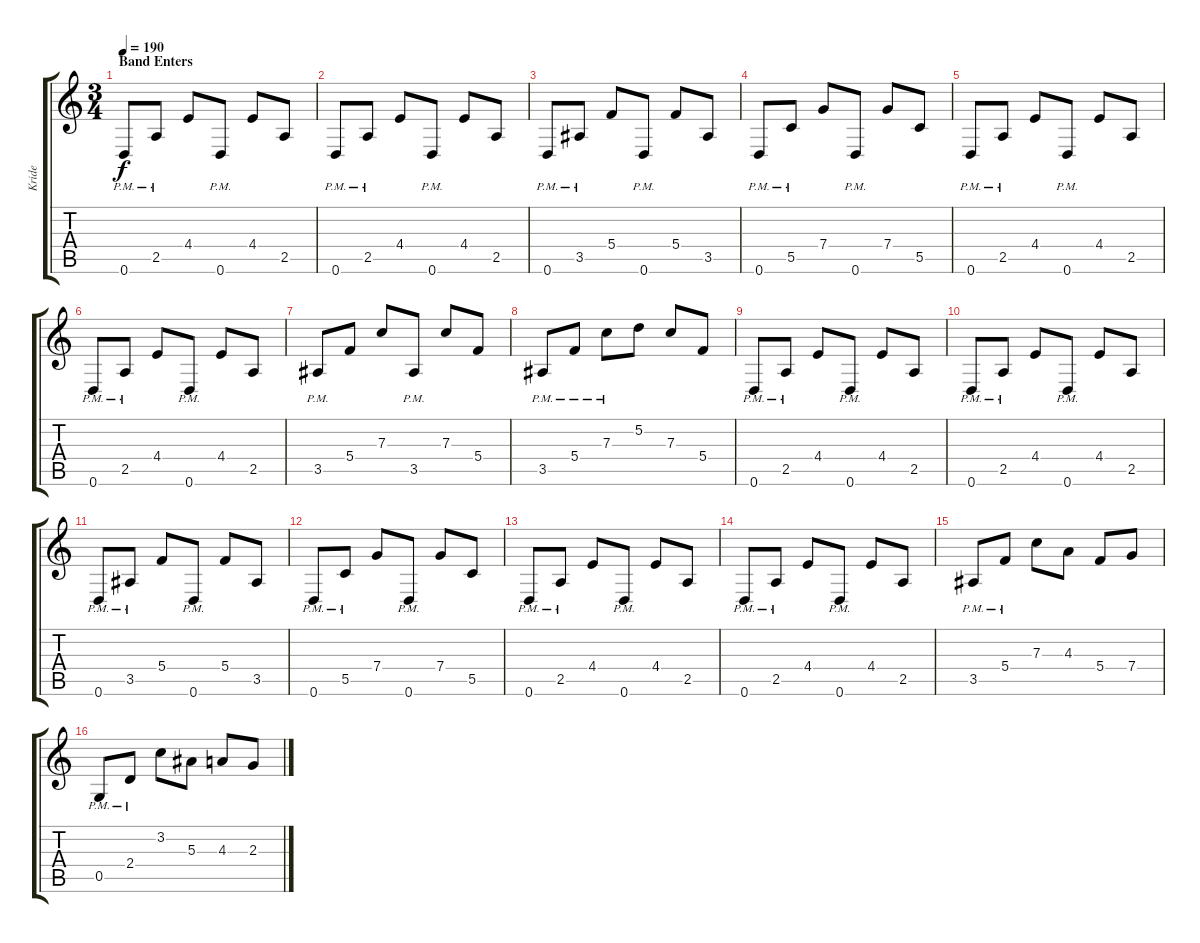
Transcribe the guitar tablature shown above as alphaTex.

\track ("Kride" "Kride") {instrument distortionguitar}
\staff {score tabs}
\tuning (D4 A3 F3 C3 G2 D2) {hide}
\ts (3 4)
\section ("" "Band Enters")
\tempo 190
\clef g2
\ks c
0.6{pm}.8{dy f} 2.5{pm}.8 4.4.8 0.6{pm}.8 4.4.8 2.5.8 |
0.6{pm}.8 2.5{pm}.8 4.4.8 0.6{pm}.8 4.4.8 2.5.8 |
0.6{pm}.8 3.5{pm}.8 5.4.8 0.6{pm}.8 5.4.8 3.5.8 |
0.6{pm}.8 5.5{pm}.8 7.4.8 0.6{pm}.8 7.4.8 5.5.8 |
0.6{pm}.8 2.5{pm}.8 4.4.8 0.6{pm}.8 4.4.8 2.5.8 |
0.6{pm}.8 2.5{pm}.8 4.4.8 0.6{pm}.8 4.4.8 2.5.8 |
3.5{pm}.8 5.4.8 7.3.8 3.5{pm}.8 7.3.8 5.4.8 |
3.5{pm}.8 5.4{pm}.8 7.3{pm}.8 5.2.8 7.3.8 5.4.8 |
0.6{pm}.8 2.5{pm}.8 4.4.8 0.6{pm}.8 4.4.8 2.5.8 |
0.6{pm}.8 2.5{pm}.8 4.4.8 0.6{pm}.8 4.4.8 2.5.8 |
0.6{pm}.8 3.5{pm}.8 5.4.8 0.6{pm}.8 5.4.8 3.5.8 |
0.6{pm}.8 5.5{pm}.8 7.4.8 0.6{pm}.8 7.4.8 5.5.8 |
0.6{pm}.8 2.5{pm}.8 4.4.8 0.6{pm}.8 4.4.8 2.5.8 |
0.6{pm}.8 2.5{pm}.8 4.4.8 0.6{pm}.8 4.4.8 2.5.8 |
3.5{pm}.8 5.4{pm}.8 7.3.8 4.3.8 5.4.8 7.4.8 |
0.5{pm}.8 2.4{pm}.8 3.2.8 5.3.8 4.3.8 2.3.8
